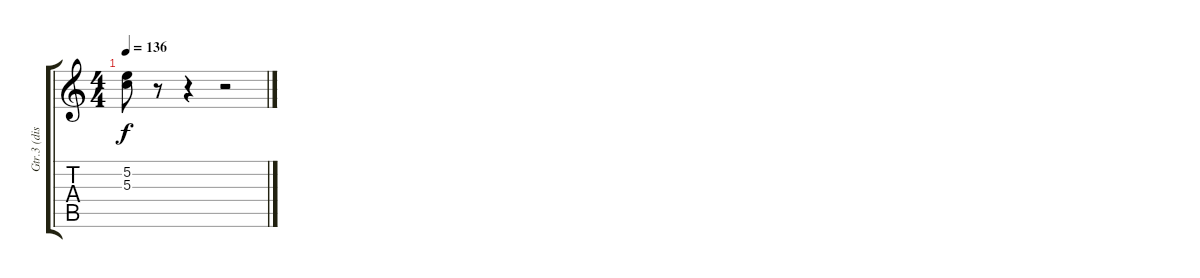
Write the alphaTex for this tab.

\track ("Gtr.3 (dist.)" "Gtr.3 (dis") {instrument distortionguitar}
\staff {score tabs}
\tuning (E4 B3 G3 D3 A2 E2) {hide}
\ts (4 4)
\tempo 136
\clef g2
\ks c
(5.2 5.3).8{dy f} r.8 r.4 r.2
